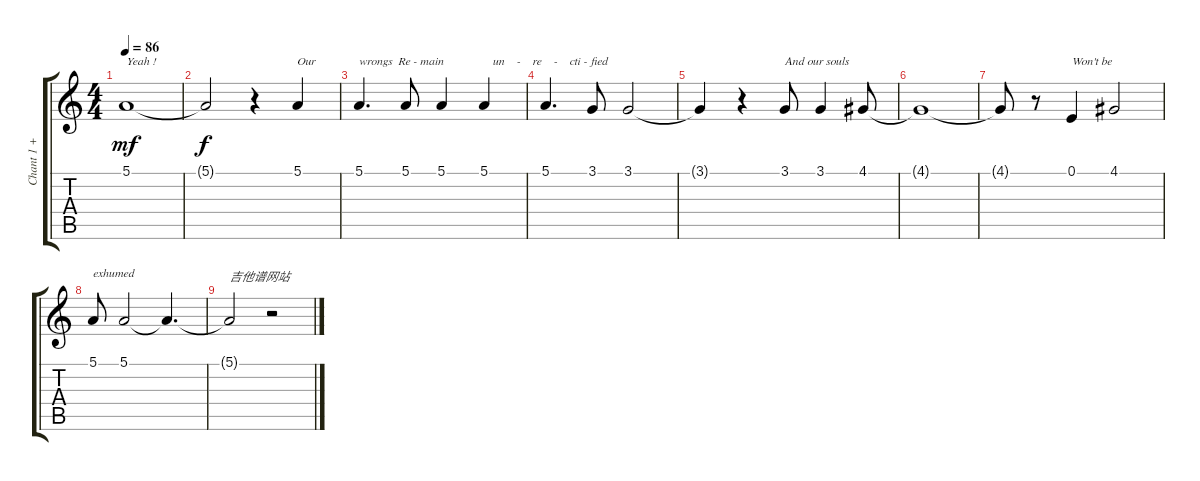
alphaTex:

\track ("Chant 1 + Paroles [Matthew Bellamy]" "Chant 1 + ") {instrument synthbrass1}
\staff {score tabs}
\tuning (E4 B3 G3 D3 A2 E2) {hide}
\ts (4 4)
\tempo 86
\clef g2
\ks c
5.1.1{txt "Yeah !" dy mf} |
5.1{t}.2{dy f} r.4 5.1.4{txt "Our"} |
5.1.4{d txt "wrongs  Re - main"} 5.1.8 5.1.4 5.1.4{txt "   un    -    re    -    cti - fied"} |
5.1.4{d} 3.1.8 3.1.2 |
3.1{t}.4 r.4 3.1.8{txt "And our souls"} 3.1.4 4.1.8 |
4.1{t}.1 |
4.1{t}.8 r.8 0.1.4{txt "Won't be"} 4.1.2 |
5.1.8{txt "exhumed"} 5.1.2 5.1{t}.4{d} |
5.1{t}.2{txt "吉他谱网站"} r.2
